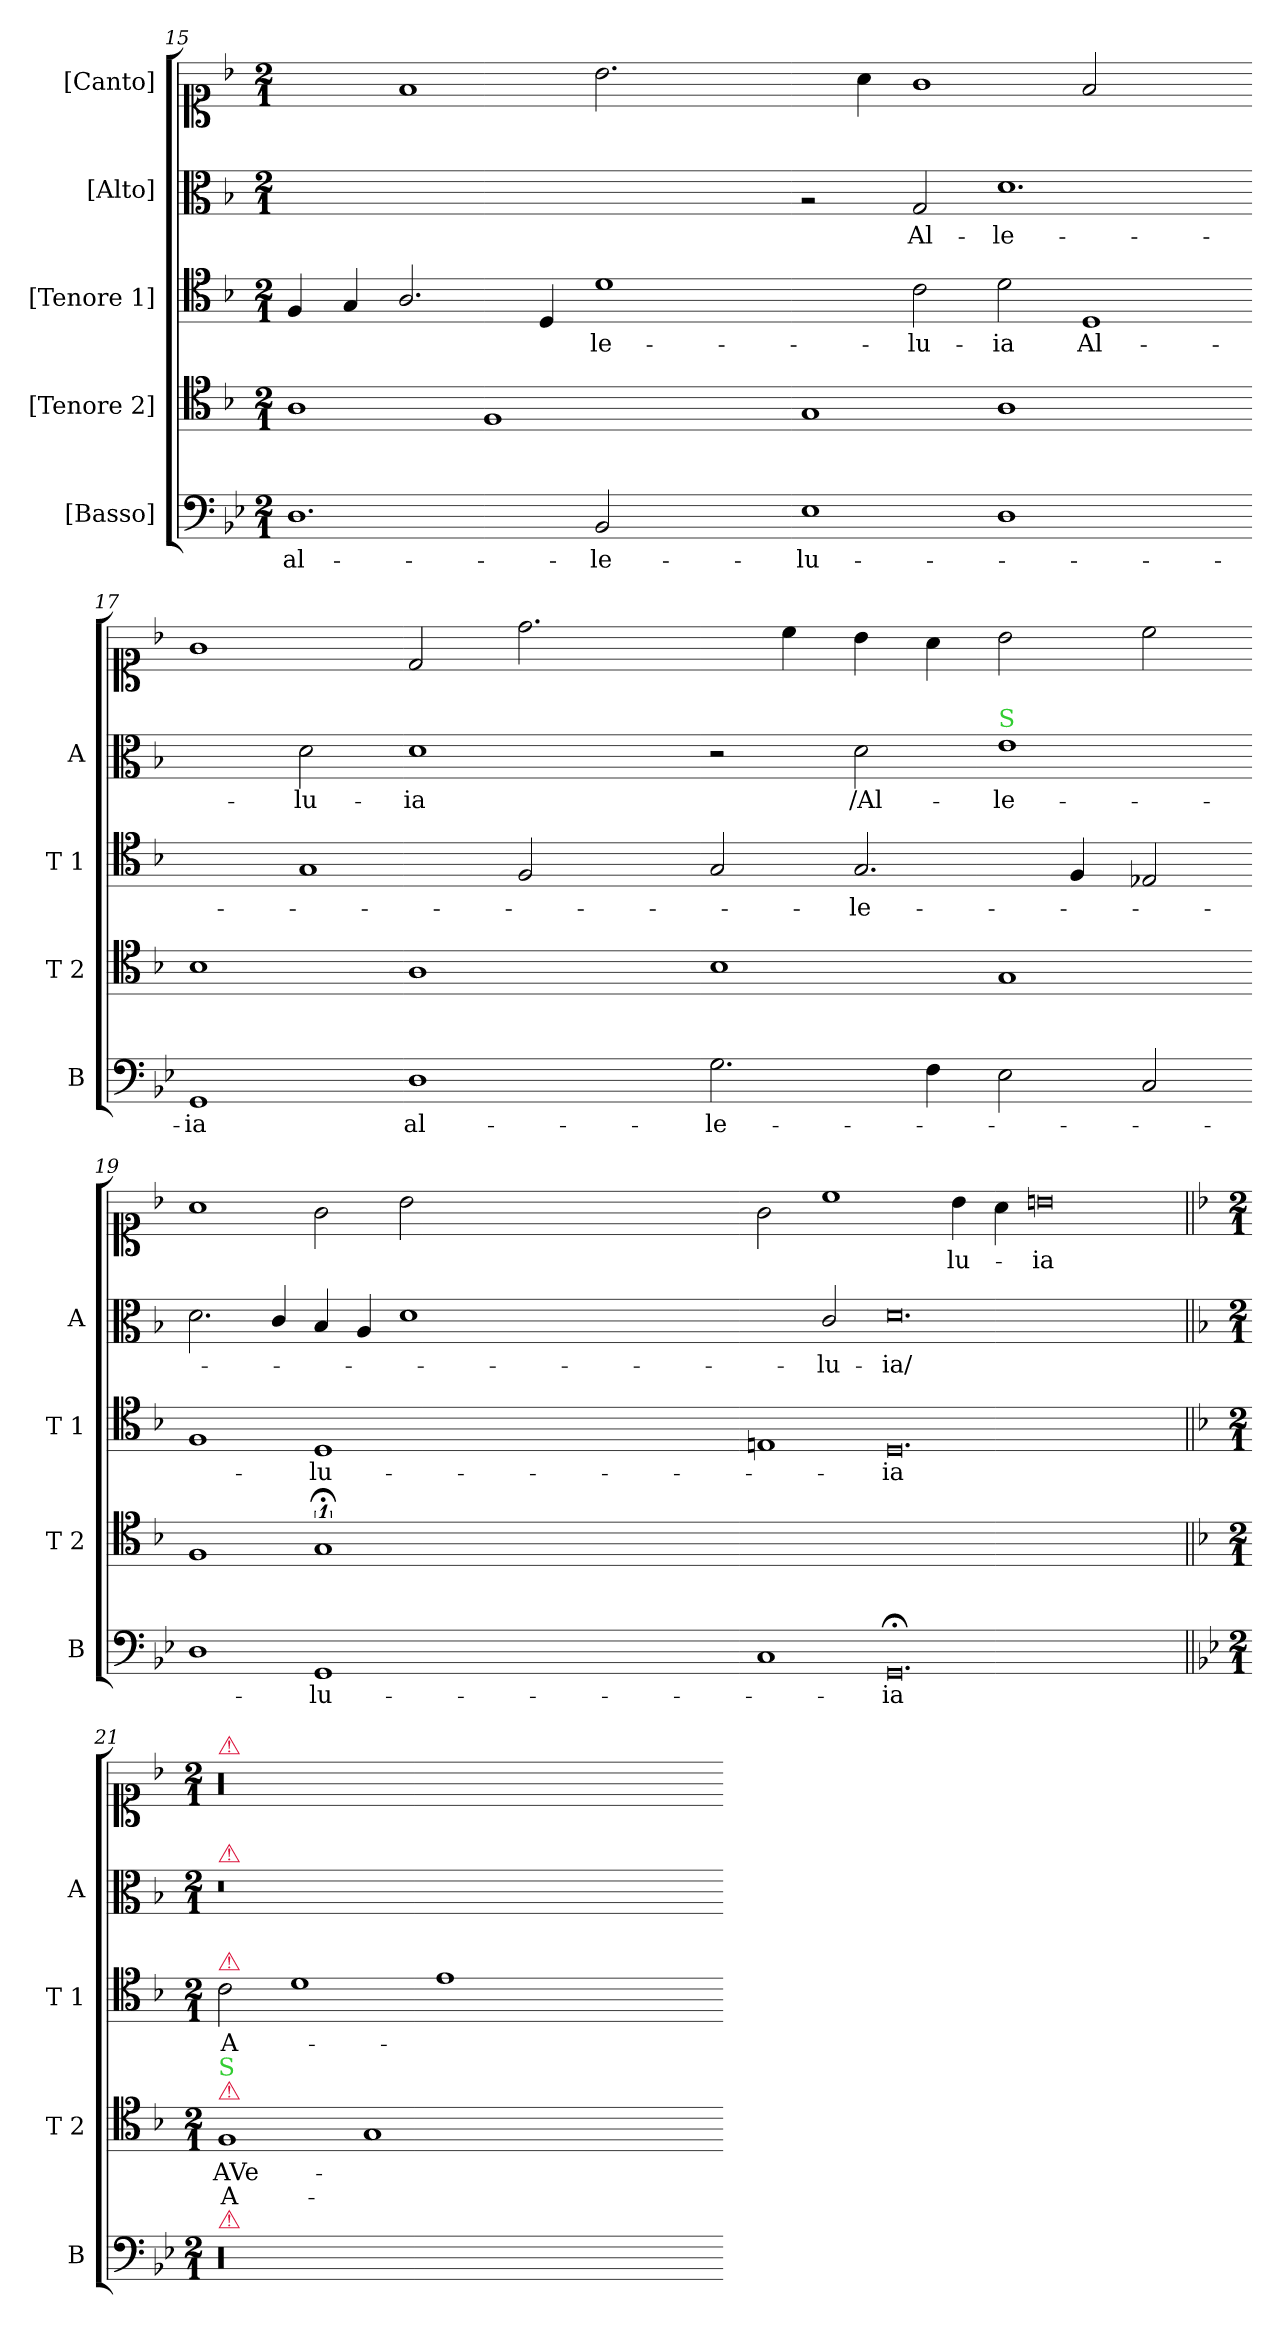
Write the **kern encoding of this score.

**kern	**text	**kern	**text	**text	**kern	**text	**kern	**text	**kern	**text
*part5	*part5	*part4	*part4	*part4	*part3	*part3	*part2	*part2	*part1	*part1
*staff5	*staff5	*staff4	*staff4	*staff4	*staff3	*staff3	*staff2	*staff2	*staff1	*staff1
*I"[Basso]	*	*I"[Tenore 2]	*	*	*I"[Tenore 1]	*	*I"[Alto]	*	*I"[Canto]	*
*I'B	*	*I'T 2	*	*	*I'T 1	*	*I'A	*	*	*
*clefF4	*	*clefC4	*	*	*clefC4	*	*clefC3	*	*clefC1	*
*k[b-e-]	*	*k[b-]	*	*	*k[b-]	*	*k[b-]	*	*k[b-]	*
*M2/1	*	*M2/1	*	*	*M2/1	*	*M2/1	*	*M2/1	*
=15	=15	=15	=15	=15	=15	=15	=15	=15	=15	=15
1.D	al-	1A	.	.	4F/	.	0ryy	.	2ryy	.
.	.	.	.	.	4G/	.	.	.	.	.
.	.	.	.	.	2.A/	.	.	.	1f	.
.	.	1F	.	.	.	.	.	.	.	.
.	.	.	.	.	4D/	.	.	.	.	.
2BB-/	-le-	.	.	.	1d	-le-	.	.	2.b-\	.
2ryy	.	2ryy	.	.	.	.	2ryy	.	.	.
.	.	.	.	.	.	.	.	.	4ryy	.
=16-	=16-	=16-	=16-	=16-	=16-	=16-	=16-	=16-	=16-	=16-
1E-	-lu-	1G	.	.	2ryy	.	2rA	.	4ryy	.
.	.	.	.	.	.	.	.	.	4a\	.
.	.	.	.	.	2c\	-lu-	2G/	Al-	1g	.
1D	.	1A	.	.	2d\	-ia	1.d	-le-	.	.
!	!	!	!	!	!	!LO:LY:i	!	!	!	!
.	.	.	.	.	1D	Al-	.	.	2f/	.
2ryy	.	2ryy	.	.	.	.	.	.	2ryy	.
=17-	=17-	=17-	=17-	=17-	=17-	=17-	=17-	=17-	=17-	=17-
1GG	-ia	1B-	.	.	2ryy	.	2ryy	.	1g	.
.	.	.	.	.	1G	.	2d\	-lu-	.	.
!	!LO:LY:i	!	!	!	!	!	!	!	!	!
1D	al-	1A	.	.	.	.	1d	-ia	2d/	.
.	.	.	.	.	2F/	.	.	.	2.dd\	.
4ryy	.	4ryy	.	.	4ryy	.	4ryy	.	.	.
=18-	=18-	=18-	=18-	=18-	=18-	=18-	=18-	=18-	=18-	=18-
!	!LO:LY:i	!	!	!	!	!	!	!	!	!
2.G\	-le-	1B-	.	.	2G/	.	2r	.	4ryy	.
.	.	.	.	.	.	.	.	.	4cc\	.
!	!	!	!	!	!	!LO:LY:i	!	!	!	!
.	.	.	.	.	2.G/	-le-	2d\	/Al-	4b-\	.
4F\	.	.	.	.	.	.	.	.	4a\	.
!	!	!	!	!	!	!	!LO:TX:a:color=limegreen:t=S	!	!	!
2E-\	.	1G	.	.	.	.	1e	-le-	2b-\	.
.	.	.	.	.	4F/	.	.	.	.	.
2C/	.	.	.	.	2E-X/	.	.	.	2cc\	.
=19-	=19-	=19-	=19-	=19-	=19-	=19-	=19-	=19-	=19-	=19-
1D	.	1F	.	.	1F	.	2.d\	.	1a	.
.	.	.	.	.	.	.	4c/	.	.	.
!	!LO:LY:i	!	!	!	!	!LO:LY:i	!	!	!	!
1GG	-lu-	1%5G;	.	.	1D	-lu-	4B-/	.	2g\	.
.	.	.	.	.	.	.	4A/	.	.	.
.	.	.	.	.	.	.	1d\	.	2b-\	.
00ryy	.	.	.	.	00ryy	.	.	.	00ryy	.
.	.	.	.	.	.	.	2%7ryy	.	.	.
=20-	=20-	=20-	=20-	=20-	=20-	=20-	=20-	=20-	=20-	=20-
1C	.	00ryy	.	.	1En	.	2ryy	.	2g\	.
.	.	.	.	.	.	.	2c/	-lu-	1cc	.
!	!LO:LY:i	!	!	!	!	!LO:LY:i	!	!	!	!
0.GG;<	-ia	.	.	.	0.D	-ia	0.d	-ia/	.	.
!	!	!	!	!	!	!	!	!	!	!LO:LY:i
.	.	.	.	.	.	.	.	.	4b-\	-lu-
.	.	.	.	.	.	.	.	.	4a\	.
!	!	!	!	!	!	!	!	!	!	!LO:LY:i
.	.	.	.	.	.	.	.	.	0bn	-ia
=21||	=21||	=21||	=21||	=21||	=21||	=21||	=21||	=21||	=21||	=21||
*k[b-e-]	*	*k[b-]	*	*	*k[b-]	*	*k[b-]	*	*k[b-]	*
*M2/1	*	*M2/1	*	*	*M2/1	*	*M2/1	*	*M2/1	*
!	!	!	!	!	!	!	!	!	!LO:TX:a:color=crimson:t=⚠	!
!	!	!	!	!	!	!	!LO:TX:a:color=crimson:t=⚠	!	!	!
!	!	!	!	!	!LO:TX:a:color=crimson:t=⚠	!	!	!	!	!
!	!	!LO:TX:a:color=crimson:t=⚠	!	!	!	!	!	!	!	!
!	!	!LO:TX:a:color=limegreen:t=S	!	!	!	!	!	!	!	!
!LO:TX:a:color=crimson:t=⚠	!	!	!	!	!	!	!	!	!	!
00r	.	1F	AVe-	A-	2c\	A-	0r	.	00r	.
.	.	.	.	.	1d	.	.	.	.	.
.	.	1G	.	.	.	.	.	.	.	.
.	.	.	.	.	1e\	.	.	.	.	.
.	.	0ryy	.	.	.	.	0ryy	.	.	.
.	.	.	.	.	1.ryy	.	.	.	.	.
=-	=-	=-	=-	=-	=-	=-	=-	=-	=-	=-
*-	*-	*-	*-	*-	*-	*-	*-	*-	*-	*-
